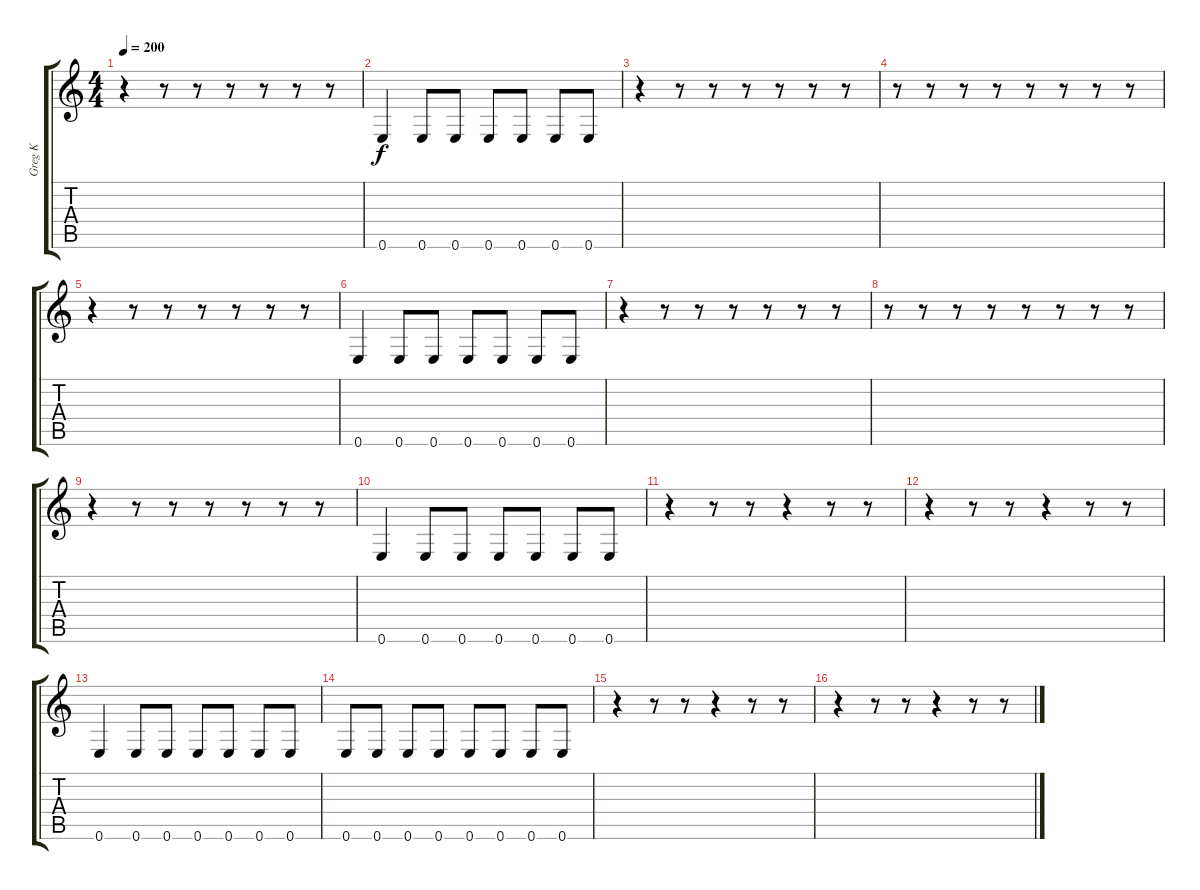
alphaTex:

\track ("Greg K" "Greg K") {instrument electricbasspick}
\staff {score tabs}
\tuning (E4 B3 G3 D3 A2 E2) {hide}
\ts (4 4)
\tempo 200
\clef g2
\ks c
r.4{dy f} r.8 r.8 r.8 r.8 r.8 r.8 |
0.6.4 0.6.8 0.6.8 0.6.8 0.6.8 0.6.8 0.6.8 |
r.4 r.8 r.8 r.8 r.8 r.8 r.8 |
r.8 r.8 r.8 r.8 r.8 r.8 r.8 r.8 |
r.4 r.8 r.8 r.8 r.8 r.8 r.8 |
0.6.4 0.6.8 0.6.8 0.6.8 0.6.8 0.6.8 0.6.8 |
r.4 r.8 r.8 r.8 r.8 r.8 r.8 |
r.8 r.8 r.8 r.8 r.8 r.8 r.8 r.8 |
r.4 r.8 r.8 r.8 r.8 r.8 r.8 |
0.6.4 0.6.8 0.6.8 0.6.8 0.6.8 0.6.8 0.6.8 |
r.4 r.8 r.8 r.4 r.8 r.8 |
r.4 r.8 r.8 r.4 r.8 r.8 |
0.6.4 0.6.8 0.6.8 0.6.8 0.6.8 0.6.8 0.6.8 |
0.6.8 0.6.8 0.6.8 0.6.8 0.6.8 0.6.8 0.6.8 0.6.8 |
r.4 r.8 r.8 r.4 r.8 r.8 |
r.4 r.8 r.8 r.4 r.8 r.8
